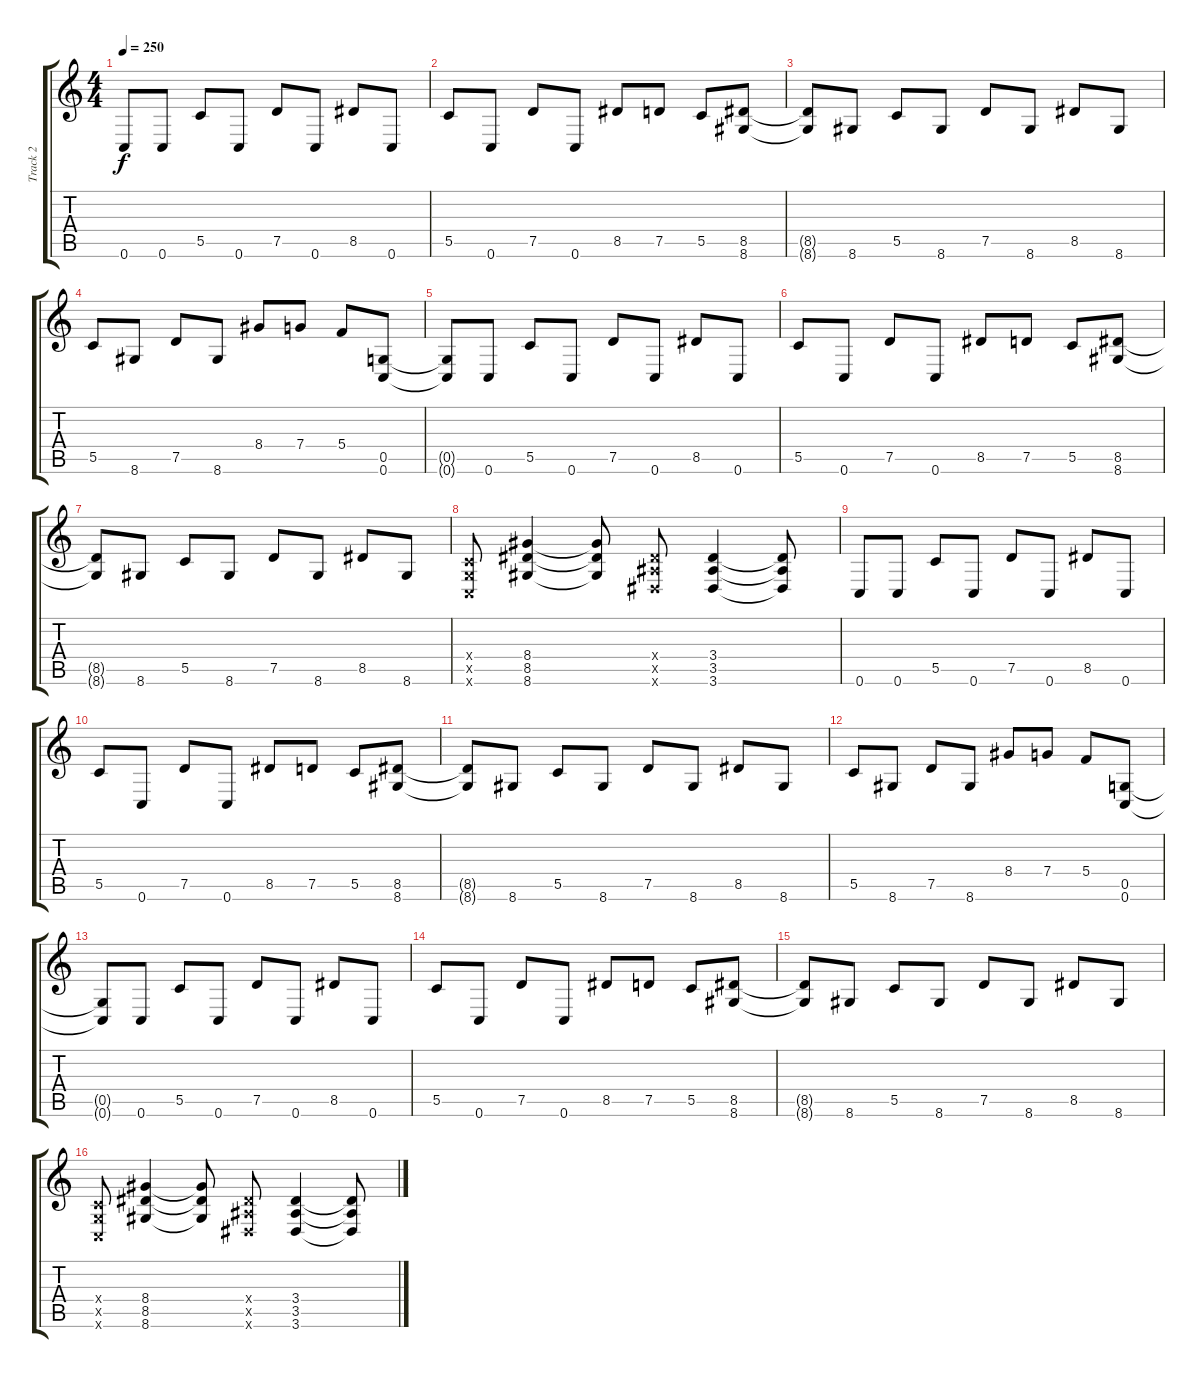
\track ("Track 2" "Track 2") {instrument distortionguitar}
\staff {score tabs}
\tuning (D4 A3 F3 C3 G2 C2) {hide}
\ts (4 4)
\tempo 250
\clef g2
\ks c
0.6.8{dy f} 0.6.8 5.5.8 0.6.8 7.5.8 0.6.8 8.5.8 0.6.8 |
5.5.8 0.6.8 7.5.8 0.6.8 8.5.8 7.5.8 5.5.8 (8.5 8.6).8 |
(8.5{t} 8.6{t}).8 8.6.8 5.5.8 8.6.8 7.5.8 8.6.8 8.5.8 8.6.8 |
5.5.8 8.6.8 7.5.8 8.6.8 8.4.8 7.4.8 5.4.8 (0.5 0.6).8 |
(0.5{t} 0.6{t}).8 0.6.8 5.5.8 0.6.8 7.5.8 0.6.8 8.5.8 0.6.8 |
5.5.8 0.6.8 7.5.8 0.6.8 8.5.8 7.5.8 5.5.8 (8.5 8.6).8 |
(8.5{t} 8.6{t}).8 8.6.8 5.5.8 8.6.8 7.5.8 8.6.8 8.5.8 8.6.8 |
(0.4{x} 0.5{x} 0.6{x}).8 (8.4 8.5 8.6).4 (8.4{t} 8.5{t} 8.6{t}).8 (3.4{x} 3.5{x} 3.6{x}).8 (3.4 3.5 3.6).4 (3.4{t} 3.5{t} 3.6{t}).8 |
0.6.8 0.6.8 5.5.8 0.6.8 7.5.8 0.6.8 8.5.8 0.6.8 |
5.5.8 0.6.8 7.5.8 0.6.8 8.5.8 7.5.8 5.5.8 (8.5 8.6).8 |
(8.5{t} 8.6{t}).8 8.6.8 5.5.8 8.6.8 7.5.8 8.6.8 8.5.8 8.6.8 |
5.5.8 8.6.8 7.5.8 8.6.8 8.4.8 7.4.8 5.4.8 (0.5 0.6).8 |
(0.5{t} 0.6{t}).8 0.6.8 5.5.8 0.6.8 7.5.8 0.6.8 8.5.8 0.6.8 |
5.5.8 0.6.8 7.5.8 0.6.8 8.5.8 7.5.8 5.5.8 (8.5 8.6).8 |
(8.5{t} 8.6{t}).8 8.6.8 5.5.8 8.6.8 7.5.8 8.6.8 8.5.8 8.6.8 |
(0.4{x} 0.5{x} 0.6{x}).8 (8.4 8.5 8.6).4 (8.4{t} 8.5{t} 8.6{t}).8 (3.4{x} 3.5{x} 3.6{x}).8 (3.4 3.5 3.6).4 (3.4{t} 3.5{t} 3.6{t}).8
